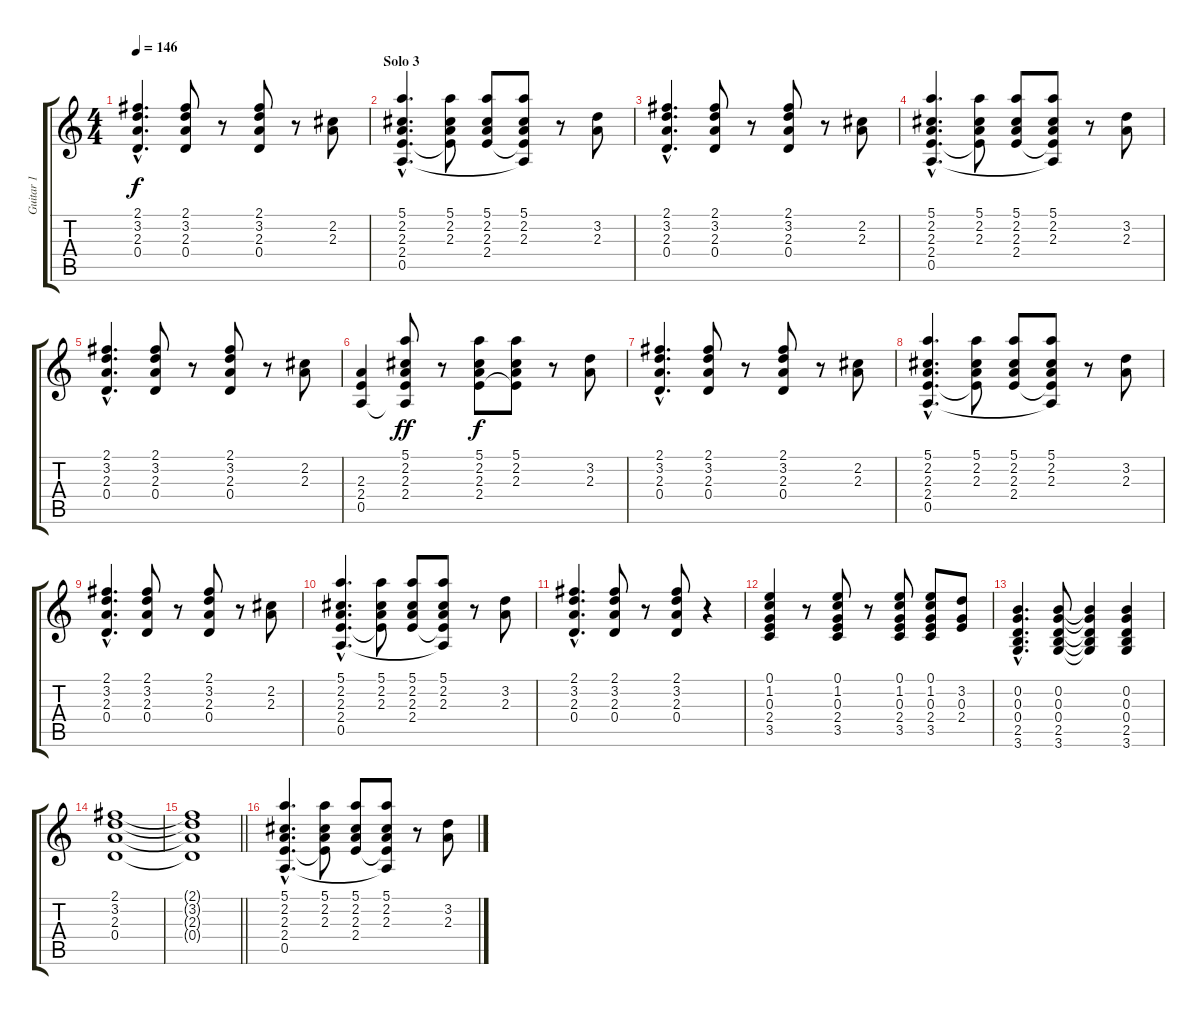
\track ("Guitar 1" "Guitar 1") {instrument electricguitarclean}
\staff {score tabs}
\tuning (E4 B3 G3 D3 A2 E2) {hide}
\ts (4 4)
\tempo 146
\clef g2
\ks c
(2.1{hac} 3.2{hac} 2.3{hac} 0.4{hac}).4{d dy f} (2.1 3.2 2.3 0.4).8 r.8 (2.1 3.2 2.3 0.4).8 r.8 (2.2 2.3).8 |
\section ("" "Solo 3")
(5.1{hac} 2.2{hac} 2.3{hac} 2.4{hac} 0.5{hac}).4{d} (5.1 2.2 2.3 2.4{t}).8 (5.1 2.2 2.3 2.4).8 (5.1 2.2 2.3 2.4{t} 0.5{t}).8 r.8 (3.2 2.3).8 |
(2.1{hac} 3.2{hac} 2.3{hac} 0.4{hac}).4{d} (2.1 3.2 2.3 0.4).8 r.8 (2.1 3.2 2.3 0.4).8 r.8 (2.2 2.3).8 |
(5.1{hac} 2.2{hac} 2.3{hac} 2.4{hac} 0.5{hac}).4{d} (5.1 2.2 2.3 2.4{t}).8 (5.1 2.2 2.3 2.4).8 (5.1 2.2 2.3 2.4{t} 0.5{t}).8 r.8 (3.2 2.3).8 |
(2.1{hac} 3.2{hac} 2.3{hac} 0.4{hac}).4{d} (2.1 3.2 2.3 0.4).8 r.8 (2.1 3.2 2.3 0.4).8 r.8 (2.2 2.3).8 |
(2.3 2.4 0.5).4 (5.1 2.2 2.3 2.4 0.5{t}).8{dy ff} r.8 (5.1 2.2 2.3 2.4).8{dy f} (5.1 2.2 2.3 2.4{t}).8 r.8 (3.2 2.3).8 |
(2.1{hac} 3.2{hac} 2.3{hac} 0.4{hac}).4{d} (2.1 3.2 2.3 0.4).8 r.8 (2.1 3.2 2.3 0.4).8 r.8 (2.2 2.3).8 |
(5.1{hac} 2.2{hac} 2.3{hac} 2.4{hac} 0.5{hac}).4{d} (5.1 2.2 2.3 2.4{t}).8 (5.1 2.2 2.3 2.4).8 (5.1 2.2 2.3 2.4{t} 0.5{t}).8 r.8 (3.2 2.3).8 |
(2.1{hac} 3.2{hac} 2.3{hac} 0.4{hac}).4{d} (2.1 3.2 2.3 0.4).8 r.8 (2.1 3.2 2.3 0.4).8 r.8 (2.2 2.3).8 |
(5.1{hac} 2.2{hac} 2.3{hac} 2.4{hac} 0.5{hac}).4{d} (5.1 2.2 2.3 2.4{t}).8 (5.1 2.2 2.3 2.4).8 (5.1 2.2 2.3 2.4{t} 0.5{t}).8 r.8 (3.2 2.3).8 |
(2.1{hac} 3.2{hac} 2.3{hac} 0.4{hac}).4{d} (2.1 3.2 2.3 0.4).8 r.8 (2.1 3.2 2.3 0.4).8 r.4 |
(0.1 1.2 0.3 2.4 3.5).4 r.8 (0.1 1.2 0.3 2.4 3.5).8 r.8 (0.1 1.2 0.3 2.4 3.5).8 (0.1 1.2 0.3 2.4 3.5).8 (3.2 0.3 2.4).8 |
(0.2{hac} 0.3{hac} 0.4{hac} 2.5{hac} 3.6{hac}).4{d} (0.2 0.3 0.4 2.5 3.6).8 (0.2{t} 0.3{t} 0.4{t} 2.5{t} 3.6{t}).4 (0.2 0.3 0.4 2.5 3.6).4 |
(2.1 3.2 2.3 0.4).1 |
\barLineRight lightlight
(2.1{t} 3.2{t} 2.3{t} 0.4{t}).1 |
(5.1{hac} 2.2{hac} 2.3{hac} 2.4{hac} 0.5{hac}).4{d} (5.1 2.2 2.3 2.4{t}).8 (5.1 2.2 2.3 2.4).8 (5.1 2.2 2.3 2.4{t} 0.5{t}).8 r.8 (3.2 2.3).8
